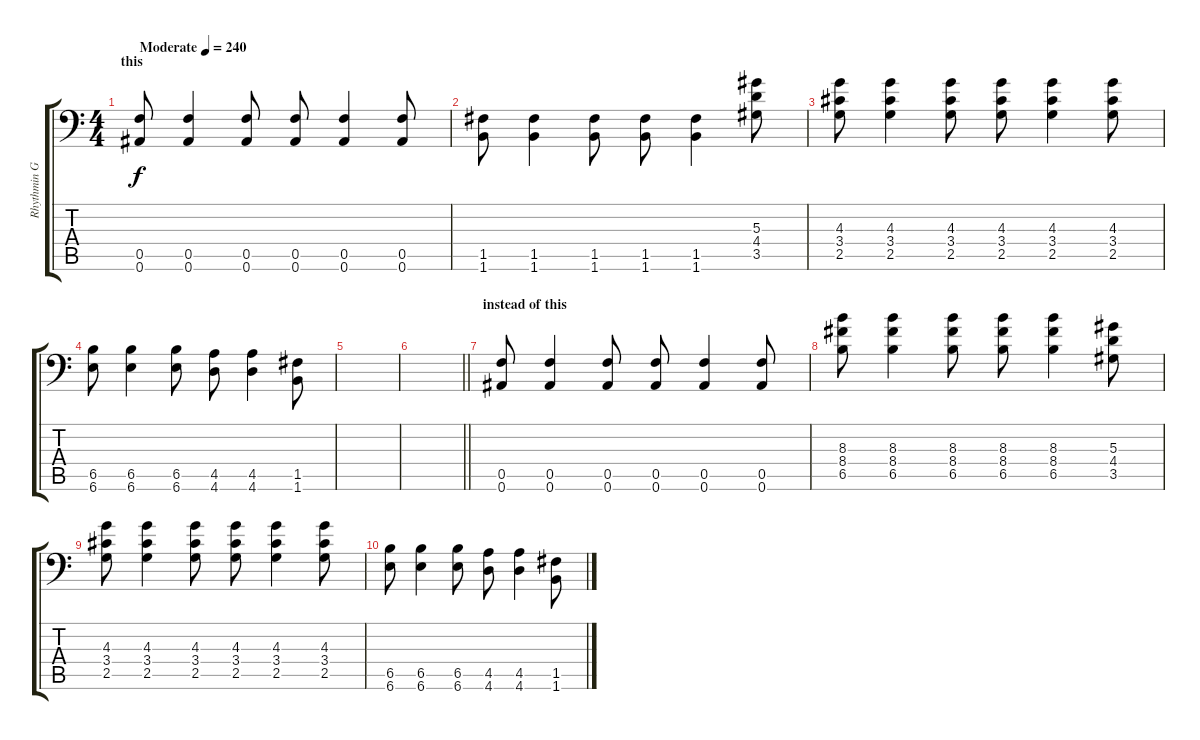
\track ("Rhythmin Guitar #1" "Rhythmin G") {instrument overdrivenguitar}
\staff {score tabs}
\tuning (C4 G3 Eb3 Bb2 F2 Bb1) {hide}
\ts (4 4)
\section ("" "this")
\tempo (240 "Moderate")
\clef f4
\ks c
(0.5 0.6).8{dy f instrument overdrivenguitar} (0.5 0.6).4 (0.5 0.6).8 (0.5 0.6).8 (0.5 0.6).4 (0.5 0.6).8 |
(1.5 1.6).8 (1.5 1.6).4 (1.5 1.6).8 (1.5 1.6).8 (1.5 1.6).4 (5.3 4.4 3.5).8 |
(4.3 3.4 2.5).8 (4.3 3.4 2.5).4 (4.3 3.4 2.5).8 (4.3 3.4 2.5).8 (4.3 3.4 2.5).4 (4.3 3.4 2.5).8 |
(6.5 6.6).8 (6.5 6.6).4 (6.5 6.6).8 (4.5 4.6).8 (4.5 4.6).4 (1.5 1.6).8 |
|
\barLineRight lightlight
|
\section ("" "instead of this")
(0.5 0.6).8 (0.5 0.6).4 (0.5 0.6).8 (0.5 0.6).8 (0.5 0.6).4 (0.5 0.6).8 |
(8.3 8.4 6.5).8 (8.3 8.4 6.5).4 (8.3 8.4 6.5).8 (8.3 8.4 6.5).8 (8.3 8.4 6.5).4 (5.3 4.4 3.5).8 |
(4.3 3.4 2.5).8 (4.3 3.4 2.5).4 (4.3 3.4 2.5).8 (4.3 3.4 2.5).8 (4.3 3.4 2.5).4 (4.3 3.4 2.5).8 |
(6.5 6.6).8 (6.5 6.6).4 (6.5 6.6).8 (4.5 4.6).8 (4.5 4.6).4 (1.5 1.6).8
